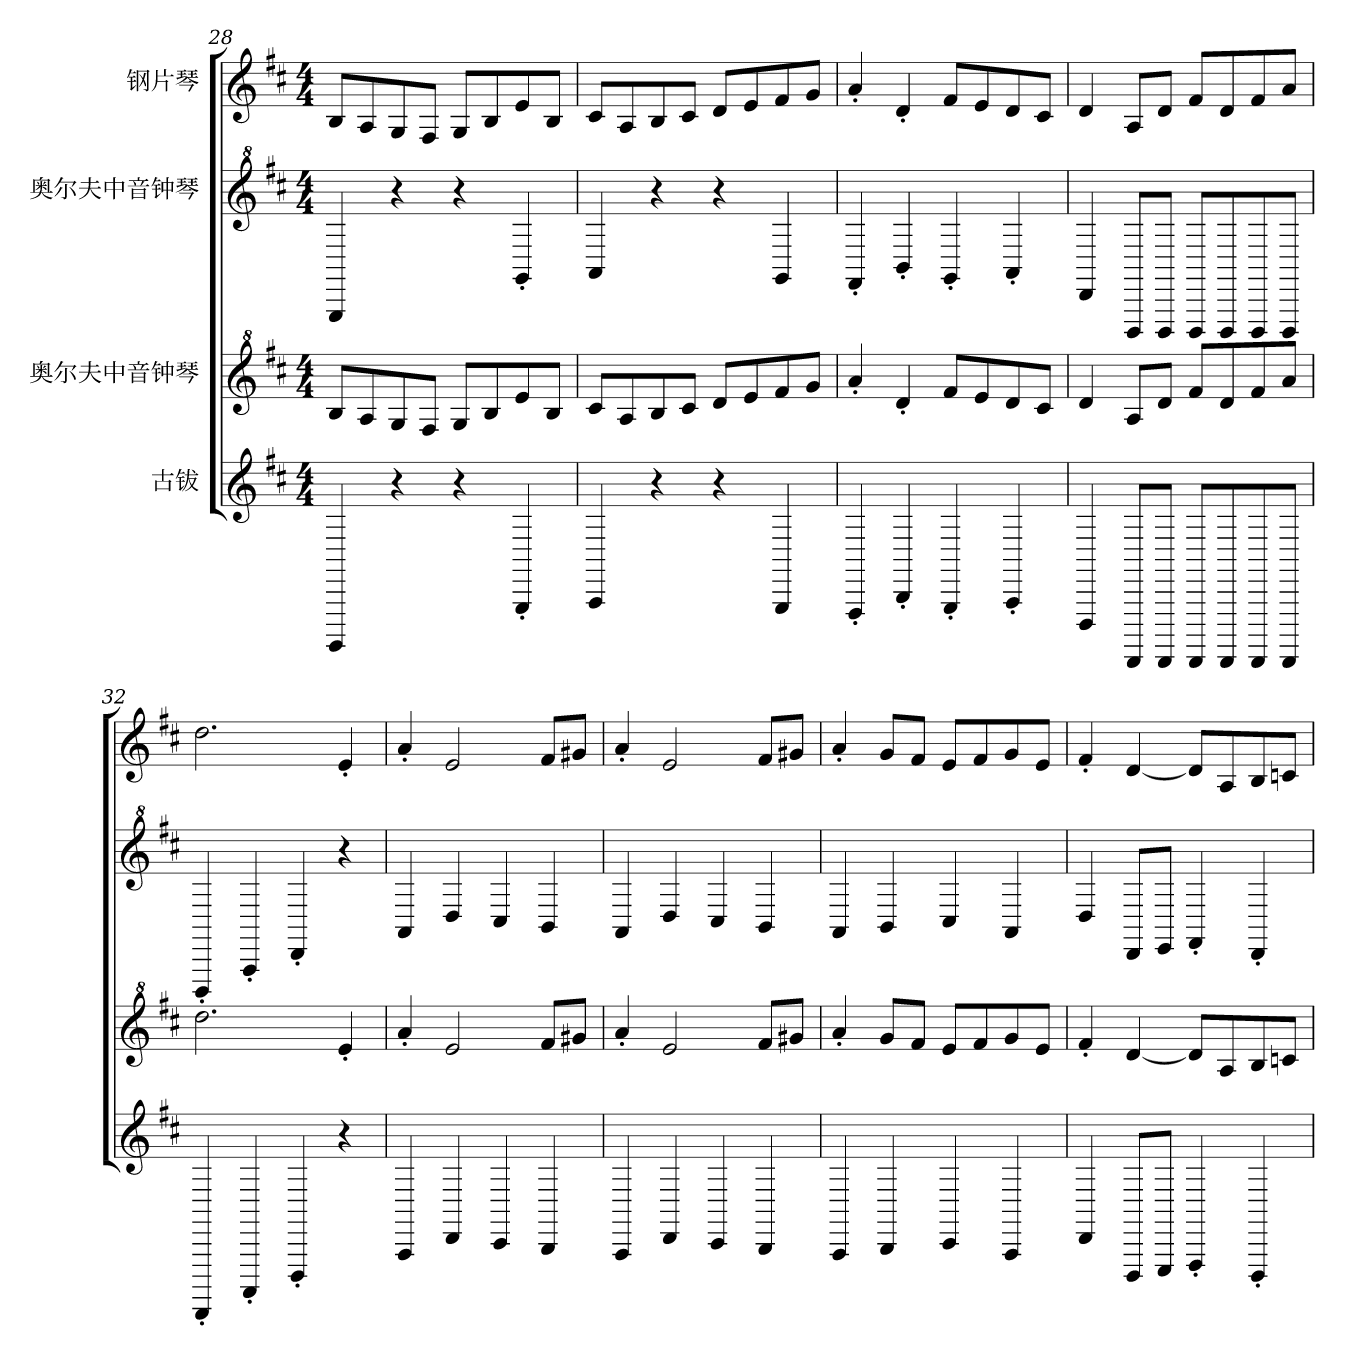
**kern	**kern	**kern	**kern
*part4	*part3	*part2	*part1
*staff4	*staff3	*staff2	*staff1
*I"古钹	*I"奥尔夫中音钟琴	*I"奥尔夫中音钟琴	*I"钢片琴
*clefG2	*clefG^2	*clefG^2	*clefG2
*ITrd-14c-24	*	*	*ITrd-7c-12
*k[f#c#]	*k[f#c#]	*k[f#c#]	*k[f#c#]
*M4/4	*M4/4	*M4/4	*M4/4
=28	=28	=28	=28
4GG/	8b/L	4GG/	8b/L
.	8a/	.	8a/
4r	8g/	4r	8g/
.	8f#/J	.	8f#/J
4r	8g/L	4r	8g/L
.	8b/	.	8b/
4G'/	8ee/	4G'/	8ee/
.	8b/J	.	8b/J
!!LO:LB:g=z
=29	=29	=29	=29
4A/	8cc#/L	4A/	8cc#/L
.	8a/	.	8a/
4r	8b/	4r	8b/
.	8cc#/J	.	8cc#/J
4r	8dd/L	4r	8dd/L
.	8ee/	.	8ee/
4G/	8ff#/	4G/	8ff#/
.	8gg/J	.	8gg/J
=30	=30	=30	=30
4F#'/	4aa'/	4F#'/	4aa'/
4B'/	4dd'/	4B'/	4dd'/
4G'/	8ff#/L	4G'/	8ff#/L
.	8ee/	.	8ee/
4A'/	8dd/	4A'/	8dd/
.	8cc#/J	.	8cc#/J
=31	=31	=31	=31
4D/	4dd/	4D/	4dd/
8DD/L	8a/L	8DD/L	8a/L
8DD/J	8dd/J	8DD/J	8dd/J
8DD/L	8ff#/L	8DD/L	8ff#/L
8DD/	8dd/	8DD/	8dd/
8DD/	8ff#/	8DD/	8ff#/
8DD/J	8aa/J	8DD/J	8aa/J
=32	=32	=32	=32
4DD'/	2.ddd\	4DD'/	2.ddd\
4AA'/	.	4AA'/	.
4D'/	.	4D'/	.
4r	4ee'/	4r	4ee'/
!!LO:LB:g=z
=33	=33	=33	=33
4A/	4aa'/	4A/	4aa'/
4d/	2ee/	4d/	2ee/
4c#/	.	4c#/	.
4B/	8ff#/L	4B/	8ff#/L
.	8gg#X/J	.	8gg#X/J
=34	=34	=34	=34
4A/	4aa'/	4A/	4aa'/
4d/	2ee/	4d/	2ee/
4c#/	.	4c#/	.
4B/	8ff#/L	4B/	8ff#/L
.	8gg#X/J	.	8gg#X/J
=35	=35	=35	=35
4A/	4aa'/	4A/	4aa'/
4B/	8gg/L	4B/	8gg/L
.	8ff#/J	.	8ff#/J
4c#/	8ee/L	4c#/	8ee/L
.	8ff#/	.	8ff#/
4A/	8gg/	4A/	8gg/
.	8ee/J	.	8ee/J
=36	=36	=36	=36
4d/	4ff#'/	4d/	4ff#'/
8D/L	[4dd/	8D/L	[4dd/
8E/J	.	8E/J	.
4F#'/	8dd/L]	4F#'/	8dd/L]
.	8a/	.	8a/
4D'/	8b/	4D'/	8b/
.	8ccn/J	.	8ccn/J
=	=	=	=
*-	*-	*-	*-
